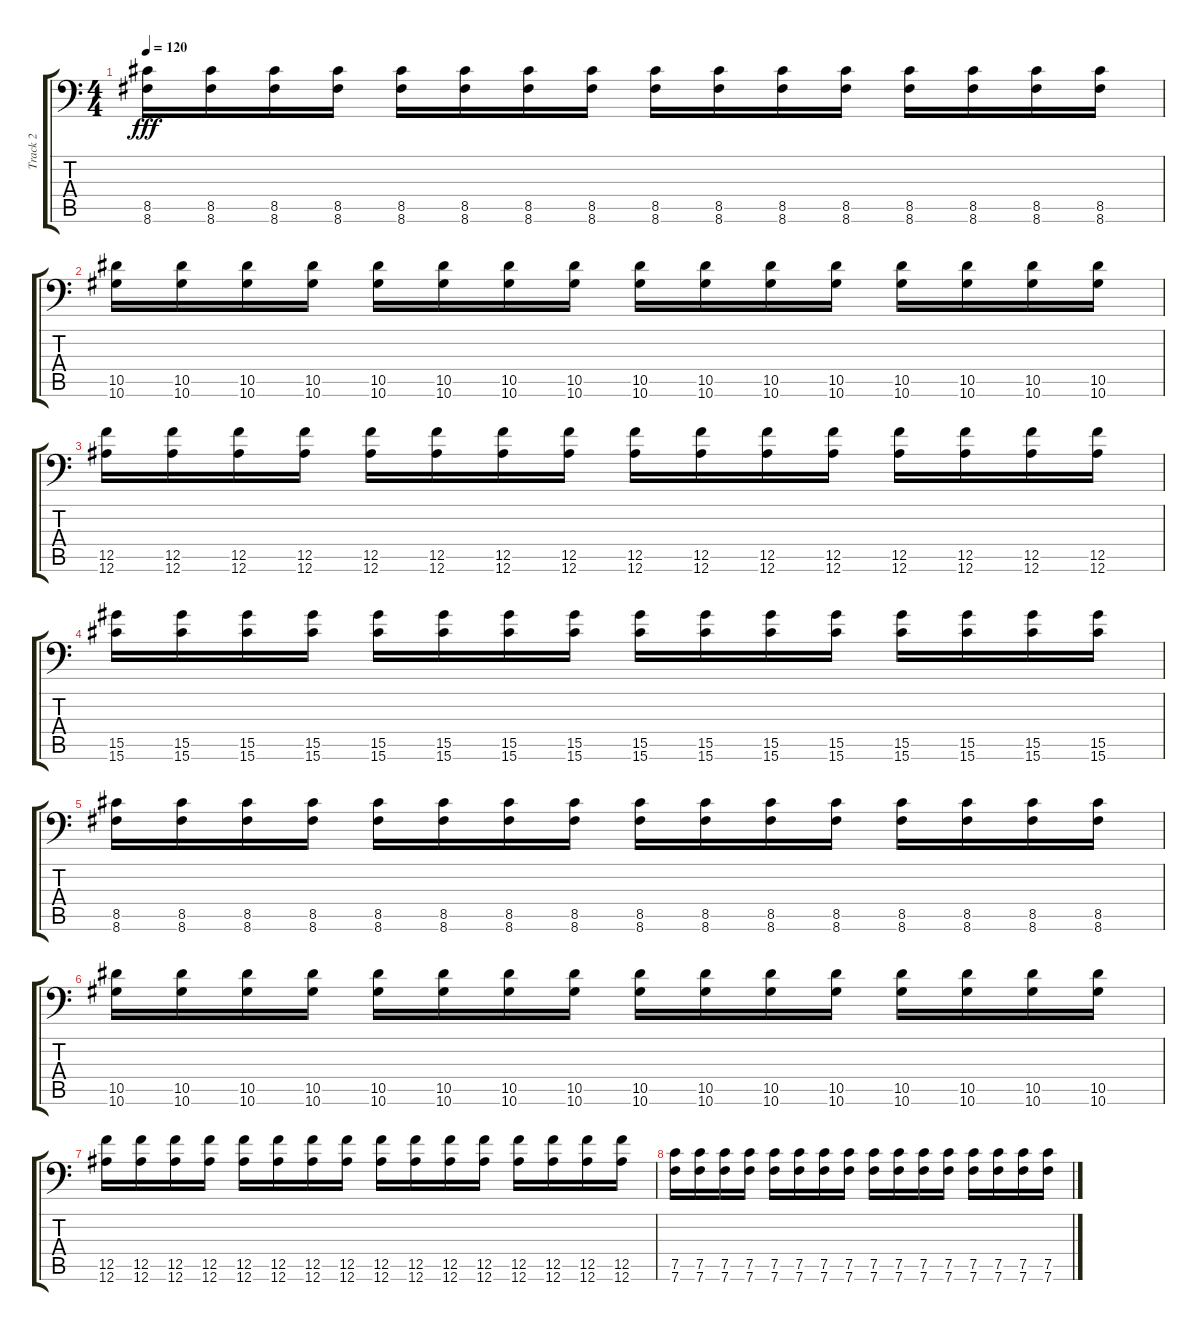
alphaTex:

\track ("Track 2" "Track 2") {instrument distortionguitar}
\staff {score tabs}
\tuning (C4 G3 Eb3 Bb2 F2 Bb1) {hide}
\ts (4 4)
\tempo 120
\clef f4
\ks c
(8.5 8.6).16{dy fff} (8.5 8.6).16 (8.5 8.6).16 (8.5 8.6).16 (8.5 8.6).16 (8.5 8.6).16 (8.5 8.6).16 (8.5 8.6).16 (8.5 8.6).16 (8.5 8.6).16 (8.5 8.6).16 (8.5 8.6).16 (8.5 8.6).16 (8.5 8.6).16 (8.5 8.6).16 (8.5 8.6).16 |
(10.5 10.6).16 (10.5 10.6).16 (10.5 10.6).16 (10.5 10.6).16 (10.5 10.6).16 (10.5 10.6).16 (10.5 10.6).16 (10.5 10.6).16 (10.5 10.6).16 (10.5 10.6).16 (10.5 10.6).16 (10.5 10.6).16 (10.5 10.6).16 (10.5 10.6).16 (10.5 10.6).16 (10.5 10.6).16 |
(12.5 12.6).16 (12.5 12.6).16 (12.5 12.6).16 (12.5 12.6).16 (12.5 12.6).16 (12.5 12.6).16 (12.5 12.6).16 (12.5 12.6).16 (12.5 12.6).16 (12.5 12.6).16 (12.5 12.6).16 (12.5 12.6).16 (12.5 12.6).16 (12.5 12.6).16 (12.5 12.6).16 (12.5 12.6).16 |
(15.5 15.6).16 (15.5 15.6).16 (15.5 15.6).16 (15.5 15.6).16 (15.5 15.6).16 (15.5 15.6).16 (15.5 15.6).16 (15.5 15.6).16 (15.5 15.6).16 (15.5 15.6).16 (15.5 15.6).16 (15.5 15.6).16 (15.5 15.6).16 (15.5 15.6).16 (15.5 15.6).16 (15.5 15.6).16 |
(8.5 8.6).16 (8.5 8.6).16 (8.5 8.6).16 (8.5 8.6).16 (8.5 8.6).16 (8.5 8.6).16 (8.5 8.6).16 (8.5 8.6).16 (8.5 8.6).16 (8.5 8.6).16 (8.5 8.6).16 (8.5 8.6).16 (8.5 8.6).16 (8.5 8.6).16 (8.5 8.6).16 (8.5 8.6).16 |
(10.5 10.6).16 (10.5 10.6).16 (10.5 10.6).16 (10.5 10.6).16 (10.5 10.6).16 (10.5 10.6).16 (10.5 10.6).16 (10.5 10.6).16 (10.5 10.6).16 (10.5 10.6).16 (10.5 10.6).16 (10.5 10.6).16 (10.5 10.6).16 (10.5 10.6).16 (10.5 10.6).16 (10.5 10.6).16 |
(12.5 12.6).16 (12.5 12.6).16 (12.5 12.6).16 (12.5 12.6).16 (12.5 12.6).16 (12.5 12.6).16 (12.5 12.6).16 (12.5 12.6).16 (12.5 12.6).16 (12.5 12.6).16 (12.5 12.6).16 (12.5 12.6).16 (12.5 12.6).16 (12.5 12.6).16 (12.5 12.6).16 (12.5 12.6).16 |
(7.5 7.6).16 (7.5 7.6).16 (7.5 7.6).16 (7.5 7.6).16 (7.5 7.6).16 (7.5 7.6).16 (7.5 7.6).16 (7.5 7.6).16 (7.5 7.6).16 (7.5 7.6).16 (7.5 7.6).16 (7.5 7.6).16 (7.5 7.6).16 (7.5 7.6).16 (7.5 7.6).16 (7.5 7.6).16
